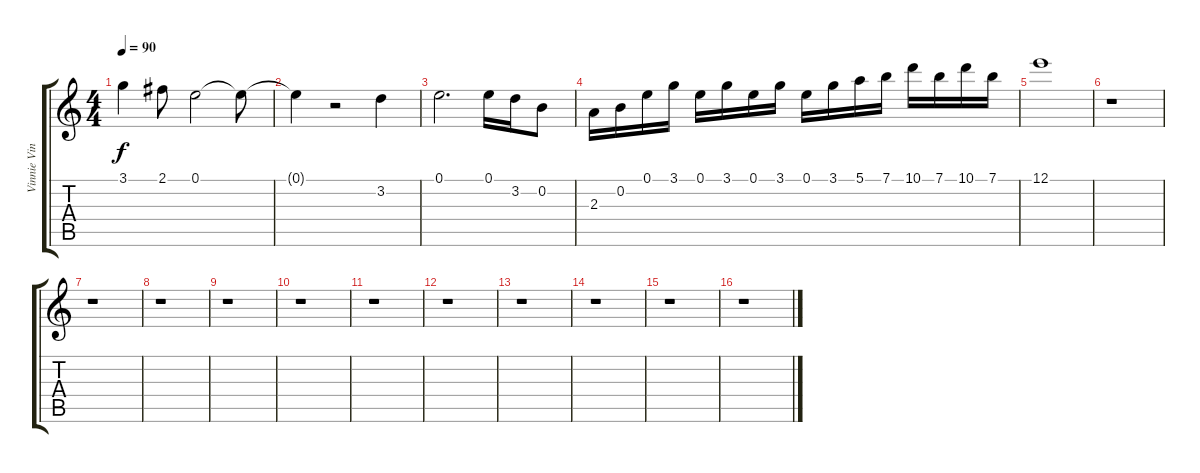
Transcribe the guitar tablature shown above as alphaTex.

\track ("Vinnie Vincent" "Vinnie Vin") {instrument distortionguitar}
\staff {score tabs}
\tuning (E4 B3 G3 D3 A2 E2) {hide}
\ts (4 4)
\tempo 90
\clef g2
\ks c
3.1.4{dy f} 2.1.8 0.1.2 0.1{t}.8 |
0.1{t}.4 r.2 3.2.4 |
0.1.2{d} 0.1.16 3.2.16 0.2.8 |
2.3.16 0.2.16 0.1.16 3.1.16 0.1.16 3.1.16 0.1.16 3.1.16 0.1.16 3.1.16 5.1.16 7.1.16 10.1.16 7.1.16 10.1.16 7.1.16 |
12.1.1 |
r.1 |
r.1 |
r.1 |
r.1 |
r.1 |
r.1 |
r.1 |
r.1 |
r.1 |
r.1 |
r.1
